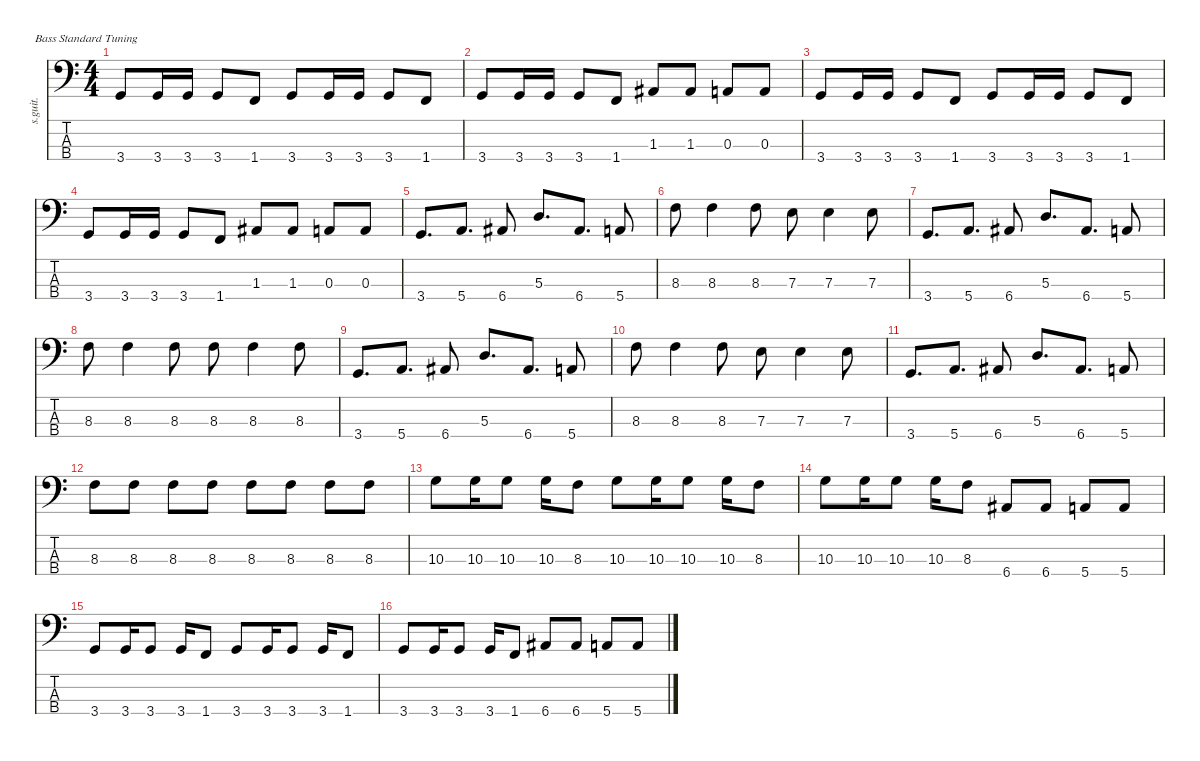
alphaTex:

\defaultSystemsLayout 4
\hideDynamics
\bracketExtendMode nobrackets
\track ("" "s.guit.") {instrument electricbasspick}
\staff {score tabs}
\tuning (G2 D2 A1 E1)
\ts (4 4)
\tempo (150 hide)
\clef f4
\ks c
3.4.8{dy f} 3.4.16 3.4.16 3.4.8 1.4.8 3.4.8 3.4.16 3.4.16 3.4.8 1.4.8 |
3.4.8 3.4.16 3.4.16 3.4.8 1.4.8 1.3{acc #}.8 1.3{acc #}.8 0.3.8 0.3.8 |
3.4.8 3.4.16 3.4.16 3.4.8 1.4.8 3.4.8 3.4.16 3.4.16 3.4.8 1.4.8 |
3.4.8 3.4.16 3.4.16 3.4.8 1.4.8 1.3{acc #}.8 1.3{acc #}.8 0.3.8 0.3.8 |
3.4.8{d} 5.4.8{d} 6.4{acc #}.8 5.3.8{d} 6.4{acc #}.8{d} 5.4.8 |
8.3.8 8.3.4 8.3.8 7.3.8 7.3.4 7.3.8 |
3.4.8{d} 5.4.8{d} 6.4{acc #}.8 5.3.8{d} 6.4{acc #}.8{d} 5.4.8 |
8.3.8 8.3.4 8.3.8 8.3.8 8.3.4 8.3.8 |
3.4.8{d} 5.4.8{d} 6.4{acc #}.8 5.3.8{d} 6.4{acc #}.8{d} 5.4.8 |
8.3.8 8.3.4 8.3.8 7.3.8 7.3.4 7.3.8 |
3.4.8{d} 5.4.8{d} 6.4{acc #}.8 5.3.8{d} 6.4{acc #}.8{d} 5.4.8 |
8.3.8 8.3.8 8.3.8 8.3.8 8.3.8 8.3.8 8.3.8 8.3.8 |
10.3.8 10.3.16 10.3.8 10.3.16 8.3.8 10.3.8 10.3.16 10.3.8 10.3.16 8.3.8 |
10.3.8 10.3.16 10.3.8 10.3.16 8.3.8 6.4{acc #}.8 6.4{acc #}.8 5.4.8 5.4.8 |
3.4.8 3.4.16 3.4.8 3.4.16 1.4.8 3.4.8 3.4.16 3.4.8 3.4.16 1.4.8 |
3.4.8 3.4.16 3.4.8 3.4.16 1.4.8 6.4{acc #}.8 6.4{acc #}.8 5.4.8 5.4.8
